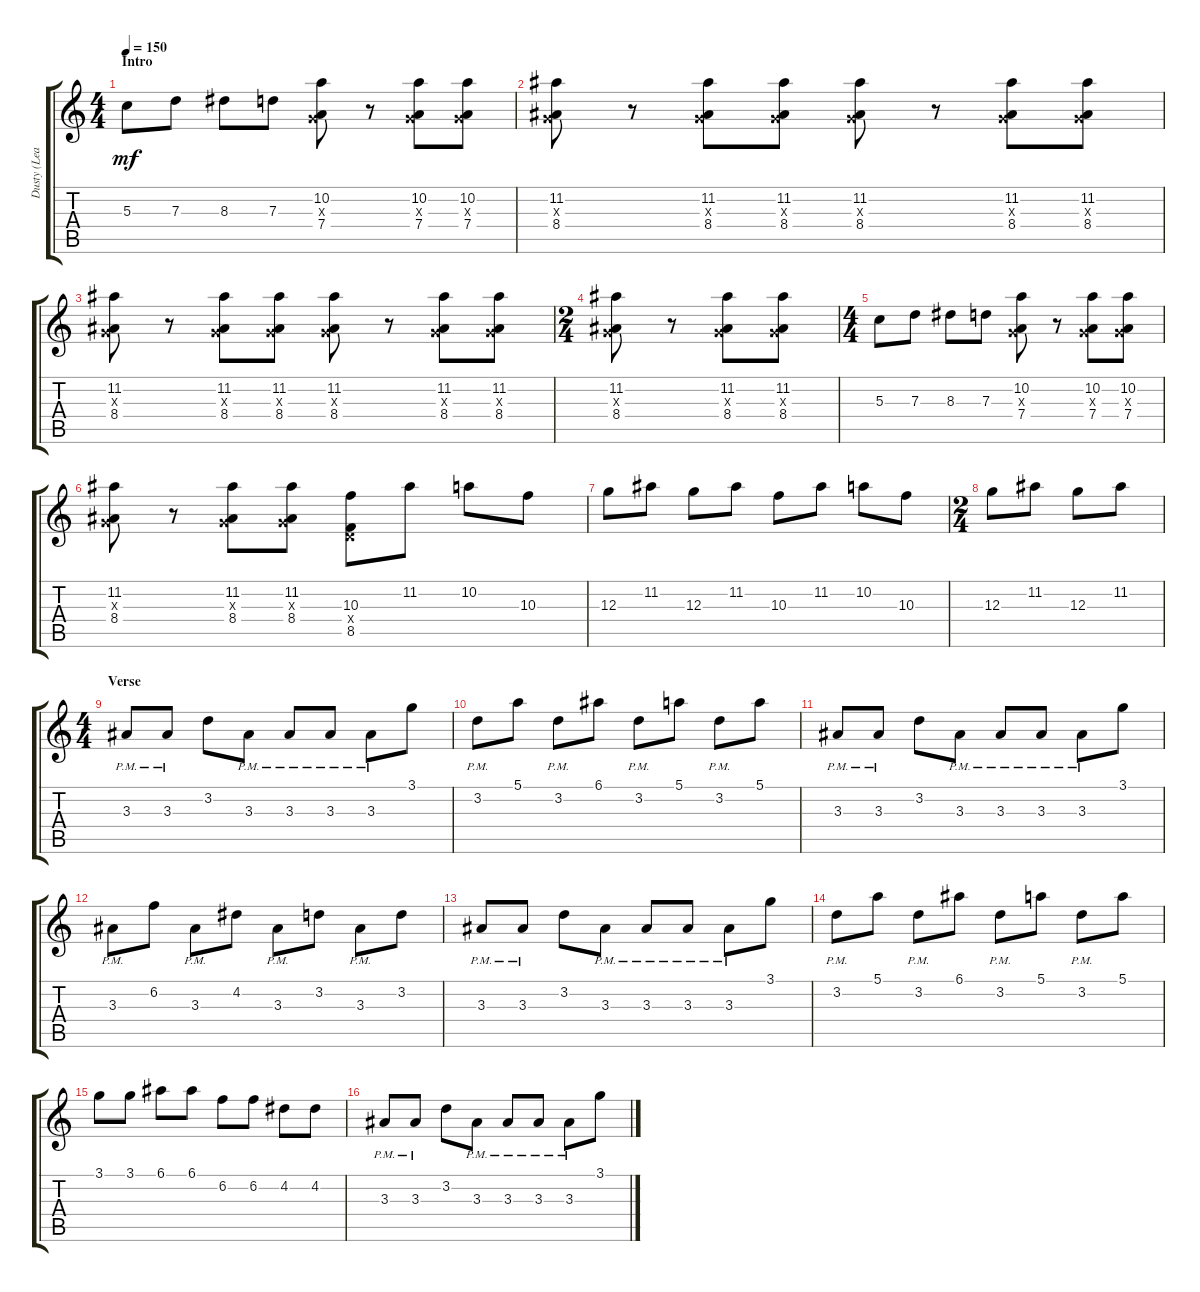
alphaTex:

\track ("Dusty (Lead)" "Dusty (Lea") {instrument distortionguitar}
\staff {score tabs}
\tuning (E4 B3 G3 D3 A2 D2) {hide}
\ts (4 4)
\section ("" "Intro")
\tempo 150
\clef g2
\ks c
5.3.8{dy mf instrument distortionguitar} 7.3.8 8.3.8 7.3.8 (10.2 0.3{x} 7.4).8 r.8 (10.2 0.3{x} 7.4).8 (10.2 0.3{x} 7.4).8 |
(11.2 0.3{x} 8.4).8 r.8 (11.2 0.3{x} 8.4).8 (11.2 0.3{x} 8.4).8 (11.2 0.3{x} 8.4).8 r.8 (11.2 0.3{x} 8.4).8 (11.2 0.3{x} 8.4).8 |
(11.2 0.3{x} 8.4).8 r.8 (11.2 0.3{x} 8.4).8 (11.2 0.3{x} 8.4).8 (11.2 0.3{x} 8.4).8 r.8 (11.2 0.3{x} 8.4).8 (11.2 0.3{x} 8.4).8 |
\ts (2 4)
(11.2 0.3{x} 8.4).8 r.8 (11.2 0.3{x} 8.4).8 (11.2 0.3{x} 8.4).8 |
\ts (4 4)
5.3.8 7.3.8 8.3.8 7.3.8 (10.2 0.3{x} 7.4).8 r.8 (10.2 0.3{x} 7.4).8 (10.2 0.3{x} 7.4).8 |
(11.2 0.3{x} 8.4).8 r.8 (11.2 0.3{x} 8.4).8 (11.2 0.3{x} 8.4).8 (10.3 0.4{x} 8.5).8 11.2.8 10.2.8 10.3.8 |
12.3.8 11.2.8 12.3.8 11.2.8 10.3.8 11.2.8 10.2.8 10.3.8 |
\ts (2 4)
12.3.8 11.2.8 12.3.8 11.2.8 |
\ts (4 4)
\section ("" "Verse")
3.3{pm}.8 3.3{pm}.8 3.2.8 3.3{pm}.8 3.3{pm}.8 3.3{pm}.8 3.3{pm}.8 3.1.8 |
3.2{pm}.8 5.1.8 3.2{pm}.8 6.1.8 3.2{pm}.8 5.1.8 3.2{pm}.8 5.1.8 |
3.3{pm}.8 3.3{pm}.8 3.2.8 3.3{pm}.8 3.3{pm}.8 3.3{pm}.8 3.3{pm}.8 3.1.8 |
3.3{pm}.8 6.2.8 3.3{pm}.8 4.2.8 3.3{pm}.8 3.2.8 3.3{pm}.8 3.2.8 |
3.3{pm}.8 3.3{pm}.8 3.2.8 3.3{pm}.8 3.3{pm}.8 3.3{pm}.8 3.3{pm}.8 3.1.8 |
3.2{pm}.8 5.1.8 3.2{pm}.8 6.1.8 3.2{pm}.8 5.1.8 3.2{pm}.8 5.1.8 |
3.1.8 3.1.8 6.1.8 6.1.8 6.2.8 6.2.8 4.2.8 4.2.8 |
3.3{pm}.8 3.3{pm}.8 3.2.8 3.3{pm}.8 3.3{pm}.8 3.3{pm}.8 3.3{pm}.8 3.1.8
